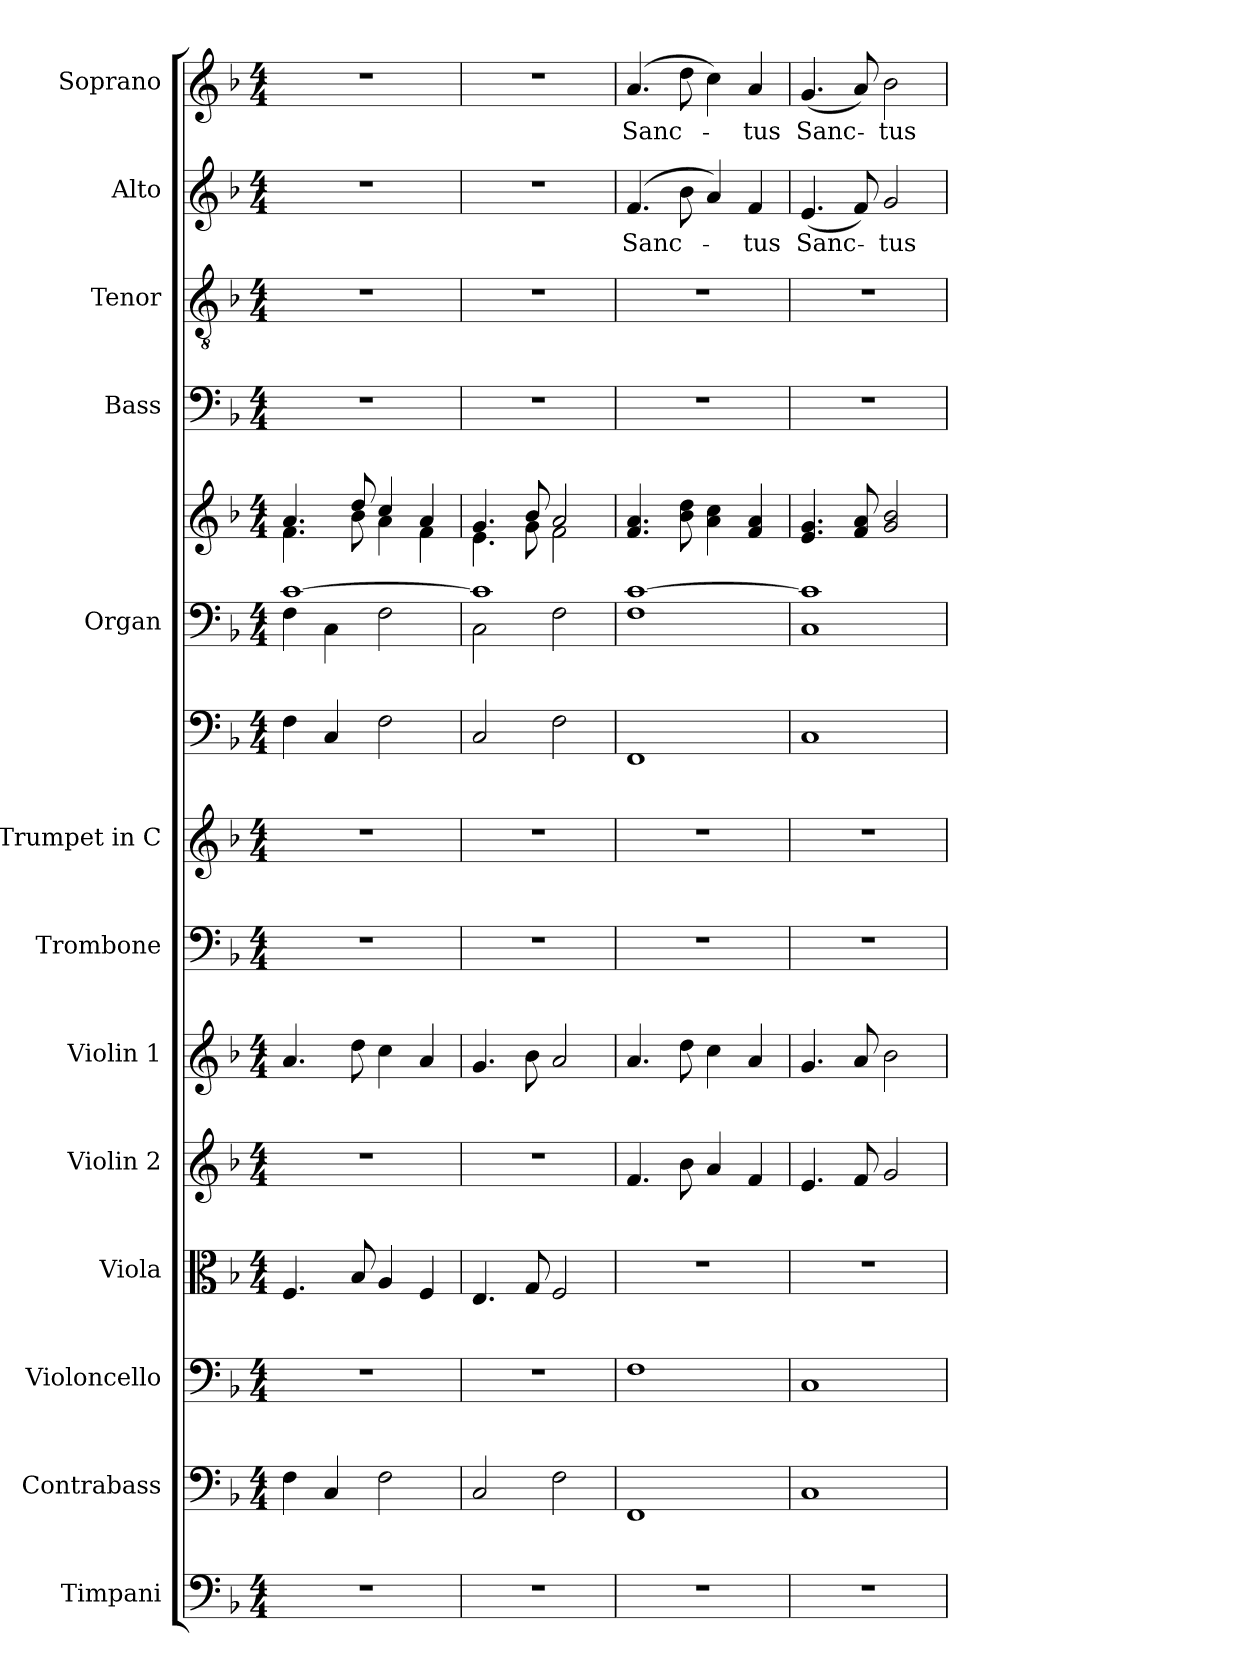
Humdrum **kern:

**kern	**kern	**kern	**kern	**kern	**kern	**kern	**kern	**kern	**kern	**kern	**kern	**kern	**kern	**text	**kern	**text
*part14	*part13	*part12	*part11	*part10	*part9	*part8	*part7	*part6	*part5	*part5	*part4	*part3	*part2	*part2	*part1	*part1
*staff15	*staff14	*staff13	*staff12	*staff11	*staff10	*staff9	*staff8	*staff7	*staff6	*staff5	*staff4	*staff3	*staff2	*staff2	*staff1	*staff1
*I"Timpani	*I"Contrabass	*I"Violoncello	*I"Viola	*I"Violin 2	*I"Violin 1	*I"Trombone	*I"Trumpet in C	*	*I"Organ	*	*I"Bass	*I"Tenor	*I"Alto	*	*I"Soprano	*
*I'Timp.	*I'Cb.	*I'Vc.	*I'Vla.	*I'Vln. 2	*I'Vln. 1	*I'Tbn.	*	*	*I'Org.	*	*I'B	*I'T	*I'A	*	*I'S	*
*clefF4	*clefF4	*clefF4	*clefC3	*clefG2	*clefG2	*clefF4	*clefG2	*clefF4	*clefF4	*clefG2	*clefF4	*clefGv2	*clefG2	*	*clefG2	*
*	*ITrd7c12	*	*	*	*	*	*	*	*	*	*	*	*	*	*	*
*k[b-]	*k[b-]	*k[b-]	*k[b-]	*k[b-]	*k[b-]	*k[b-]	*k[b-]	*k[b-]	*k[b-]	*k[b-]	*k[b-]	*k[b-]	*k[b-]	*	*k[b-]	*
*F:	*F:	*F:	*F:	*F:	*F:	*F:	*F:	*F:	*F:	*F:	*F:	*F:	*F:	*	*F:	*
*M4/4	*M4/4	*M4/4	*M4/4	*M4/4	*M4/4	*M4/4	*M4/4	*M4/4	*M4/4	*M4/4	*M4/4	*M4/4	*M4/4	*	*M4/4	*
*MM74	*MM74	*MM74	*MM74	*MM74	*MM74	*MM74	*MM74	*MM74	*MM74	*MM74	*MM74	*MM74	*MM74	*	*MM74	*
=1	=1	=1	=1	=1	=1	=1	=1	=1	=1	=1	=1	=1	=1	=1	=1	=1
*	*	*	*	*	*	*	*	*	*^	*^	*	*	*	*	*	*
1r	4FF\	1r	4.F/	1r	4.a/	1r	1r	4F\	[>1c	4F\	4.a/	4.f\	1r	1r	1r	.	1r	.
.	4CC/	.	.	.	.	.	.	4C/	.	4C\	.	.	.	.	.	.	.	.
.	.	.	8B-/	.	8dd\	.	.	.	.	.	8dd/	8b-\	.	.	.	.	.	.
.	2FF\	.	4A/	.	4cc\	.	.	2F\	.	2F\	4cc/	4a\	.	.	.	.	.	.
.	.	.	4F/	.	4a/	.	.	.	.	.	4a/	4f\	.	.	.	.	.	.
=2	=2	=2	=2	=2	=2	=2	=2	=2	=2	=2	=2	=2	=2	=2	=2	=2	=2	=2
1r	2CC/	1r	4.E/	1r	4.g/	1r	1r	2C/	1c]	2C\	4.g/	4.e\	1r	1r	1r	.	1r	.
.	.	.	8G/	.	8b-\	.	.	.	.	.	8b-/	8g\	.	.	.	.	.	.
.	2FF\	.	2F/	.	2a/	.	.	2F\	.	2F\	2a/	2f\	.	.	.	.	.	.
=3	=3	=3	=3	=3	=3	=3	=3	=3	=3	=3	=3	=3	=3	=3	=3	=3	=3	=3
!	!	!	!	!	!	!	!	!	!	!	!	!	!	!	!	!LO:LY:b	!	!LO:LY:b
*	*	*	*	*	*	*	*	*	*v	*v	*	*	*	*	*	*	*	*
*	*	*	*	*	*	*	*	*	*	*v	*v	*	*	*	*	*	*
1r	1FFF	1F	1r	4.f/	4.a/	1r	1r	1FF	1F [1c	4.f/ 4.a/	1r	1r	(4.f/	Sanc-	(4.a/	Sanc-
.	.	.	.	8b-\	8dd\	.	.	.	.	8b-\ 8dd\	.	.	8b-\	.	8dd\	.
.	.	.	.	4a/	4cc\	.	.	.	.	4a\ 4cc\	.	.	4a/)	.	4cc\)	.
!	!	!	!	!	!	!	!	!	!	!	!	!	!	!LO:LY:b	!	!LO:LY:b
.	.	.	.	4f/	4a/	.	.	.	.	4f/ 4a/	.	.	4f/	-tus	4a/	-tus
=4	=4	=4	=4	=4	=4	=4	=4	=4	=4	=4	=4	=4	=4	=4	=4	=4
!	!	!	!	!	!	!	!	!	!	!	!	!	!	!LO:LY:b	!	!LO:LY:b
1r	1CC	1C	1r	4.e/	4.g/	1r	1r	1C	1C 1c]	4.e/ 4.g/	1r	1r	(<4.e/	Sanc-	(<4.g/	Sanc-
.	.	.	.	8f/	8a/	.	.	.	.	8f/ 8a/	.	.	8f/)	.	8a/)	.
!	!	!	!	!	!	!	!	!	!	!	!	!	!	!LO:LY:b	!	!LO:LY:b
.	.	.	.	2g/	2b-\	.	.	.	.	2g/ 2b-/	.	.	2g/	-tus	2b-\	-tus
=	=	=	=	=	=	=	=	=	=	=	=	=	=	=	=	=
*-	*-	*-	*-	*-	*-	*-	*-	*-	*-	*-	*-	*-	*-	*-	*-	*-
